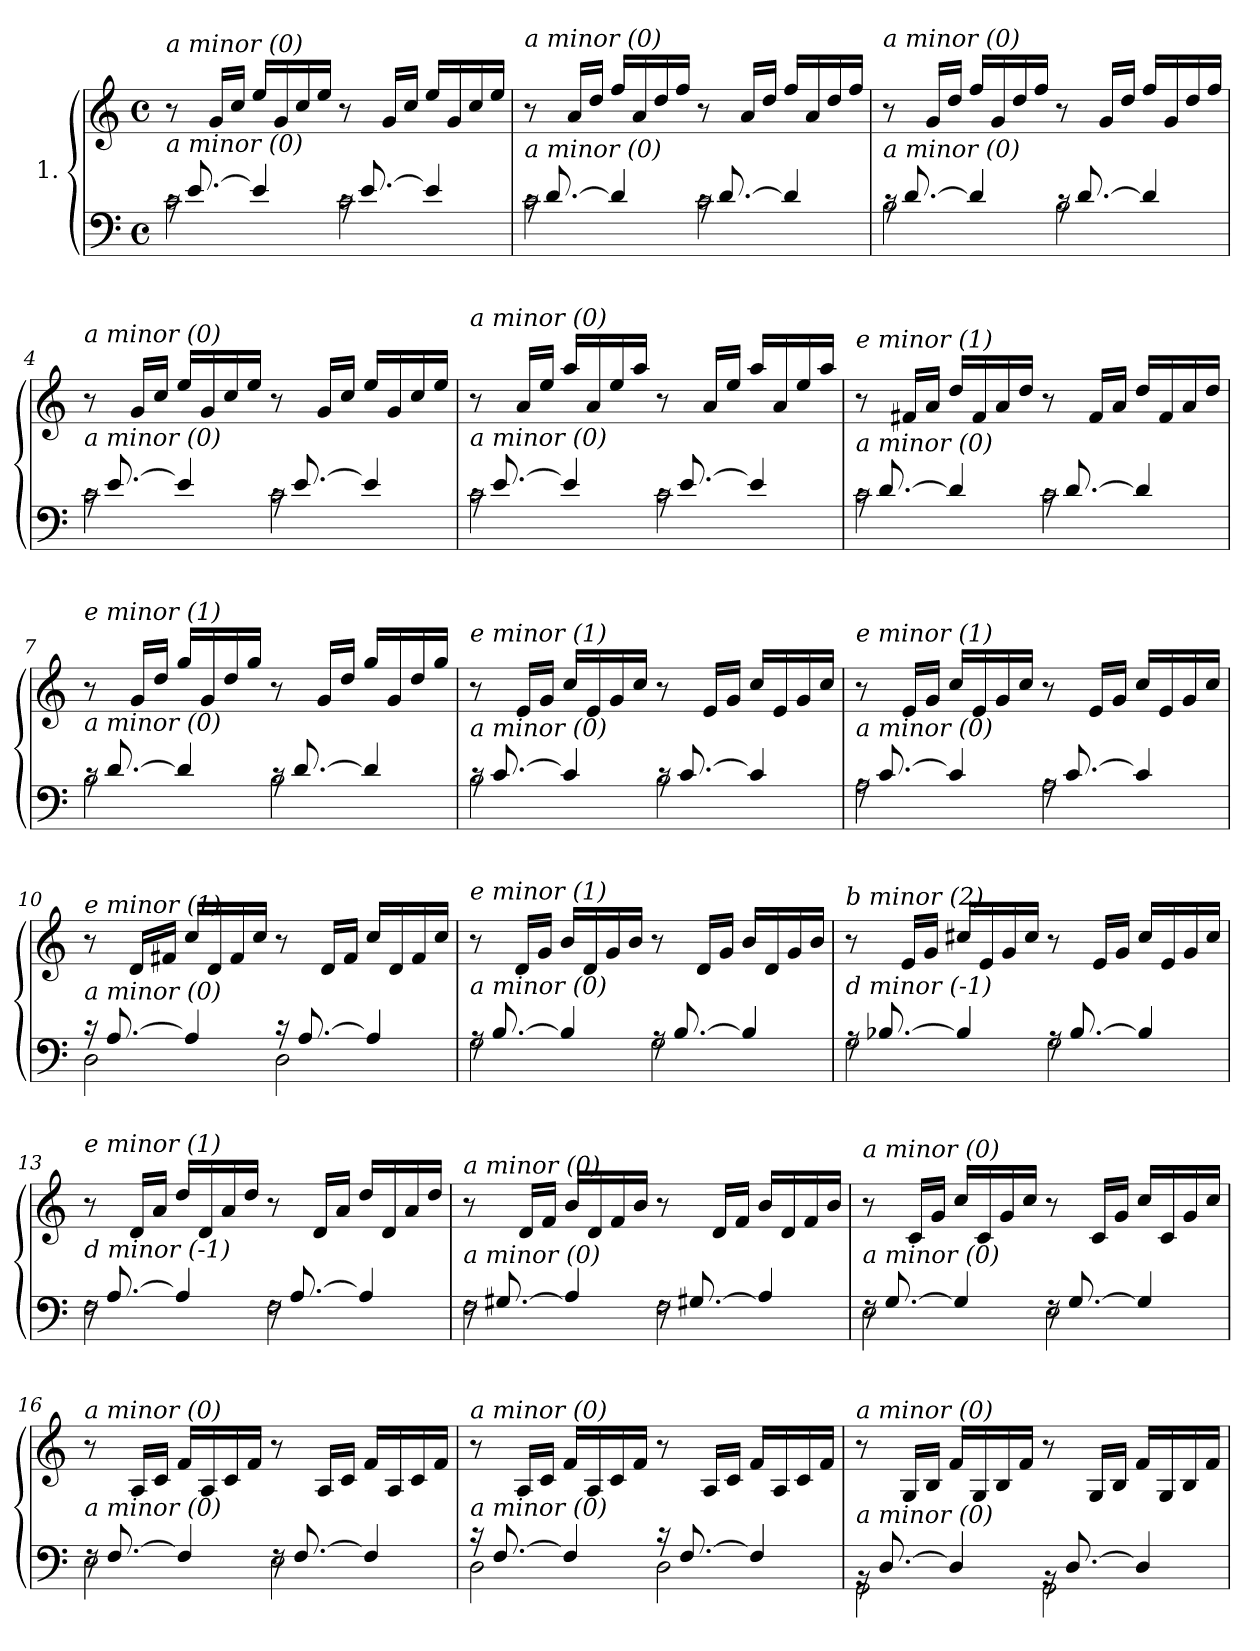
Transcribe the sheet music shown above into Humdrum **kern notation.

**kern	**kern
*part1	*part1
*staff2	*staff1
*I"1.	*
*clefF4	*clefG2
*k[]	*k[]
*M4/4	*M4/4
*met(c)	*met(c)
=1	=1
*^	*
!	!	!LO:TX:i:t=a minor (0)
!LO:TX:i:t=a minor (0)	!	!
16rc	2c\	8r
[8.e/	.	.
.	.	16g/LL
.	.	16cc/JJ
4e/]	.	16ee/LL
.	.	16g/
.	.	16cc/
.	.	16ee/JJ
16rc	2c\	8r
[8.e/	.	.
.	.	16g/LL
.	.	16cc/JJ
4e/]	.	16ee/LL
.	.	16g/
.	.	16cc/
.	.	16ee/JJ
=2	=2	=2
!	!	!LO:TX:i:t=a minor (0)
!LO:TX:i:t=a minor (0)	!	!
16rc	2c\	8r
[8.d/	.	.
.	.	16a/LL
.	.	16dd/JJ
4d/]	.	16ff/LL
.	.	16a/
.	.	16dd/
.	.	16ff/JJ
16rc	2c\	8r
[8.d/	.	.
.	.	16a/LL
.	.	16dd/JJ
4d/]	.	16ff/LL
.	.	16a/
.	.	16dd/
.	.	16ff/JJ
=3	=3	=3
!	!	!LO:TX:i:t=a minor (0)
!LO:TX:i:t=a minor (0)	!	!
16rc	2B\	8r
[8.d/	.	.
.	.	16g/LL
.	.	16dd/JJ
4d/]	.	16ff/LL
.	.	16g/
.	.	16dd/
.	.	16ff/JJ
16rc	2B\	8r
[8.d/	.	.
.	.	16g/LL
.	.	16dd/JJ
4d/]	.	16ff/LL
.	.	16g/
.	.	16dd/
.	.	16ff/JJ
!!LO:LB:g=z
=4	=4	=4
!	!	!LO:TX:i:t=a minor (0)
!LO:TX:i:t=a minor (0)	!	!
16rc	2c\	8r
[8.e/	.	.
.	.	16g/LL
.	.	16cc/JJ
4e/]	.	16ee/LL
.	.	16g/
.	.	16cc/
.	.	16ee/JJ
16rc	2c\	8r
[8.e/	.	.
.	.	16g/LL
.	.	16cc/JJ
4e/]	.	16ee/LL
.	.	16g/
.	.	16cc/
.	.	16ee/JJ
=5	=5	=5
!	!	!LO:TX:i:t=a minor (0)
!LO:TX:i:t=a minor (0)	!	!
16rc	2c\	8r
[8.e/	.	.
.	.	16a/LL
.	.	16ee/JJ
4e/]	.	16aa/LL
.	.	16a/
.	.	16ee/
.	.	16aa/JJ
16rc	2c\	8r
[8.e/	.	.
.	.	16a/LL
.	.	16ee/JJ
4e/]	.	16aa/LL
.	.	16a/
.	.	16ee/
.	.	16aa/JJ
=6	=6	=6
!	!	!LO:TX:i:t=e minor (1)
!LO:TX:i:t=a minor (0)	!	!
16rc	2c\	8r
[8.d/	.	.
.	.	16f#X/LL
.	.	16a/JJ
4d/]	.	16dd/LL
.	.	16f#/
.	.	16a/
.	.	16dd/JJ
16rc	2c\	8r
[8.d/	.	.
.	.	16f#/LL
.	.	16a/JJ
4d/]	.	16dd/LL
.	.	16f#/
.	.	16a/
.	.	16dd/JJ
!!LO:LB:g=z
=7	=7	=7
!	!	!LO:TX:i:t=e minor (1)
!LO:TX:i:t=a minor (0)	!	!
16rc	2B\	8r
[8.d/	.	.
.	.	16g/LL
.	.	16dd/JJ
4d/]	.	16gg/LL
.	.	16g/
.	.	16dd/
.	.	16gg/JJ
16rc	2B\	8r
[8.d/	.	.
.	.	16g/LL
.	.	16dd/JJ
4d/]	.	16gg/LL
.	.	16g/
.	.	16dd/
.	.	16gg/JJ
=8	=8	=8
!	!	!LO:TX:i:t=e minor (1)
!LO:TX:i:t=a minor (0)	!	!
16rc	2B\	8r
[8.c/	.	.
.	.	16e/LL
.	.	16g/JJ
4c/]	.	16cc/LL
.	.	16e/
.	.	16g/
.	.	16cc/JJ
16rc	2B\	8r
[8.c/	.	.
.	.	16e/LL
.	.	16g/JJ
4c/]	.	16cc/LL
.	.	16e/
.	.	16g/
.	.	16cc/JJ
=9	=9	=9
!	!	!LO:TX:i:t=e minor (1)
!LO:TX:i:t=a minor (0)	!	!
16rA	2A\	8r
[8.c/	.	.
.	.	16e/LL
.	.	16g/JJ
4c/]	.	16cc/LL
.	.	16e/
.	.	16g/
.	.	16cc/JJ
16rA	2A\	8r
[8.c/	.	.
.	.	16e/LL
.	.	16g/JJ
4c/]	.	16cc/LL
.	.	16e/
.	.	16g/
.	.	16cc/JJ
!!LO:LB:g=z
=10	=10	=10
!	!	!LO:TX:i:t=e minor (1)
!LO:TX:i:t=a minor (0)	!	!
16r	2D\	8r
[8.A/	.	.
.	.	16d/LL
.	.	16f#X/JJ
4A/]	.	16cc/LL
.	.	16d/
.	.	16f#/
.	.	16cc/JJ
16r	2D\	8r
[8.A/	.	.
.	.	16d/LL
.	.	16f#/JJ
4A/]	.	16cc/LL
.	.	16d/
.	.	16f#/
.	.	16cc/JJ
=11	=11	=11
!	!	!LO:TX:i:t=e minor (1)
!LO:TX:i:t=a minor (0)	!	!
16rA	2G\	8r
[8.B/	.	.
.	.	16d/LL
.	.	16g/JJ
4B/]	.	16b/LL
.	.	16d/
.	.	16g/
.	.	16b/JJ
16rA	2G\	8r
[8.B/	.	.
.	.	16d/LL
.	.	16g/JJ
4B/]	.	16b/LL
.	.	16d/
.	.	16g/
.	.	16b/JJ
=12	=12	=12
!	!	!LO:TX:i:t=b minor (2)
!LO:TX:i:t=d minor (-1)	!	!
16rA	2G\	8r
[8.B-X/	.	.
.	.	16e/LL
.	.	16g/JJ
4B-/]	.	16cc#X/LL
.	.	16e/
.	.	16g/
.	.	16cc#/JJ
16rA	2G\	8r
[8.B-/	.	.
.	.	16e/LL
.	.	16g/JJ
4B-/]	.	16cc#/LL
.	.	16e/
.	.	16g/
.	.	16cc#/JJ
!!LO:LB:g=z
=13	=13	=13
!	!	!LO:TX:i:t=e minor (1)
!LO:TX:i:t=d minor (-1)	!	!
16rF	2F\	8r
[8.A/	.	.
.	.	16d/LL
.	.	16a/JJ
4A/]	.	16dd/LL
.	.	16d/
.	.	16a/
.	.	16dd/JJ
16rF	2F\	8r
[8.A/	.	.
.	.	16d/LL
.	.	16a/JJ
4A/]	.	16dd/LL
.	.	16d/
.	.	16a/
.	.	16dd/JJ
=14	=14	=14
!	!	!LO:TX:i:t=a minor (0)
!LO:TX:i:t=a minor (0)	!	!
16rF	2F\	8r
[8.G#Xi/	.	.
.	.	16d/LL
.	.	16f/JJ
4A-/]	.	16b/LL
.	.	16d/
.	.	16f/
.	.	16b/JJ
16rF	2F\	8r
[8.G#Xi/	.	.
.	.	16d/LL
.	.	16f/JJ
4A-/]	.	16b/LL
.	.	16d/
.	.	16f/
.	.	16b/JJ
=15	=15	=15
!	!	!LO:TX:i:t=a minor (0)
!LO:TX:i:t=a minor (0)	!	!
16rF	2E\	8r
[8.G/	.	.
.	.	16c/LL
.	.	16g/JJ
4G/]	.	16cc/LL
.	.	16c/
.	.	16g/
.	.	16cc/JJ
16rF	2E\	8r
[8.G/	.	.
.	.	16c/LL
.	.	16g/JJ
4G/]	.	16cc/LL
.	.	16c/
.	.	16g/
.	.	16cc/JJ
!!LO:LB:g=z
=16	=16	=16
!	!	!LO:TX:i:t=a minor (0)
!LO:TX:i:t=a minor (0)	!	!
16rF	2E\	8r
[8.F/	.	.
.	.	16A/LL
.	.	16c/JJ
4F/]	.	16f/LL
.	.	16A/
.	.	16c/
.	.	16f/JJ
16rF	2E\	8r
[8.F/	.	.
.	.	16A/LL
.	.	16c/JJ
4F/]	.	16f/LL
.	.	16A/
.	.	16c/
.	.	16f/JJ
=17	=17	=17
!	!	!LO:TX:i:t=a minor (0)
!LO:TX:i:t=a minor (0)	!	!
16r	2D\	8r
[8.F/	.	.
.	.	16A/LL
.	.	16c/JJ
4F/]	.	16f/LL
.	.	16A/
.	.	16c/
.	.	16f/JJ
16r	2D\	8r
[8.F/	.	.
.	.	16A/LL
.	.	16c/JJ
4F/]	.	16f/LL
.	.	16A/
.	.	16c/
.	.	16f/JJ
=18	=18	=18
!	!	!LO:TX:i:t=a minor (0)
!LO:TX:i:t=a minor (0)	!	!
16rBB	2GG\	8r
[8.D/	.	.
.	.	16G/LL
.	.	16B/JJ
4D/]	.	16f/LL
.	.	16G/
.	.	16B/
.	.	16f/JJ
16rBB	2GG\	8r
[8.D/	.	.
.	.	16G/LL
.	.	16B/JJ
4D/]	.	16f/LL
.	.	16G/
.	.	16B/
.	.	16f/JJ
*v	*v	*
=	=
*-	*-
